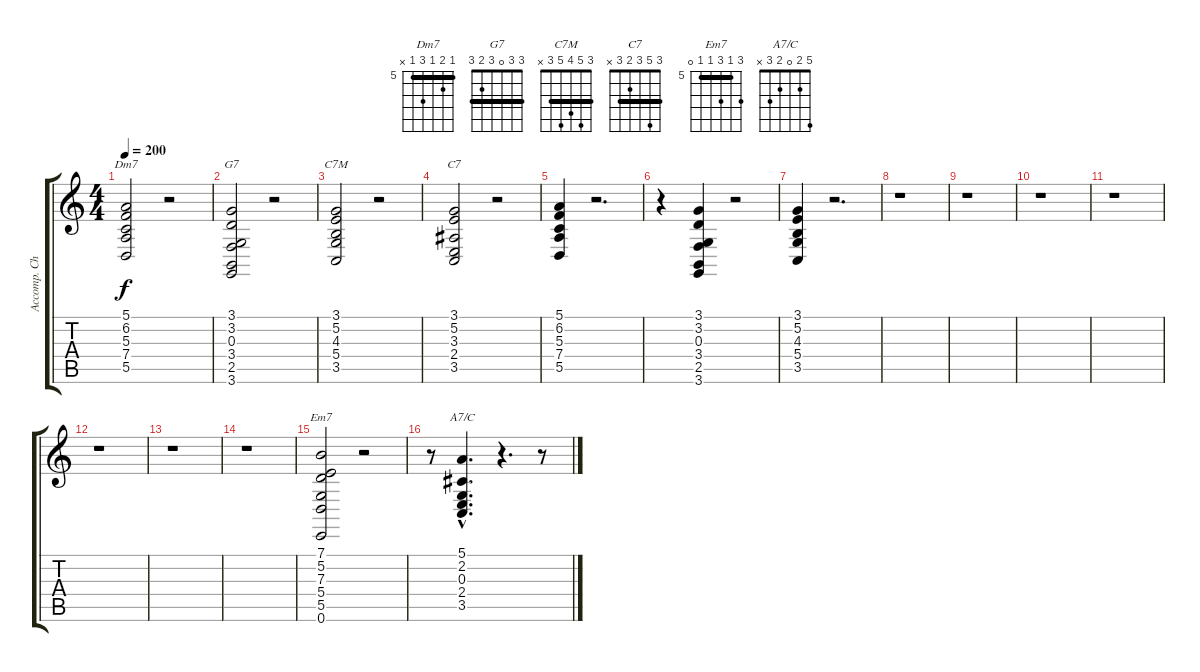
\track ("Accomp. Chords" "Accomp. Ch") {instrument acousticgrandpiano}
\staff {score tabs}
\tuning (E4 B3 G3 D3 A2 E2) {hide}
\chord ("Dm7" 5 6 5 7 5 x) {firstfret 5 barre 5}
\chord ("G7" 3 3 0 3 2 3) {barre 3}
\chord ("C7M" 3 5 4 5 3 x) {barre 3}
\chord ("C7" 3 5 3 2 3 x) {barre 3}
\chord ("Em7" 7 5 7 5 5 0) {firstfret 5 barre 5}
\chord ("A7/C" 5 2 0 2 3 x)
\ts (4 4)
\tempo 200
\clef g2
\ks aminor
(5.1 6.2 5.3 7.4 5.5).2{ch "Dm7" dy f} r.2 |
(3.1 3.2 0.3 3.4 2.5 3.6).2{ch "G7"} r.2 |
(3.1 5.2 4.3 5.4 3.5).2{ch "C7M"} r.2 |
(3.1 5.2 3.3 2.4 3.5).2{ch "C7"} r.2 |
(5.1 6.2 5.3 7.4 5.5).4 r.2{d} |
r.4 (3.1 3.2 0.3 3.4 2.5 3.6).4 r.2 |
(3.1 5.2 4.3 5.4 3.5).4 r.2{d} |
r.1 |
r.1 |
r.1 |
r.1 |
r.1 |
r.1 |
r.1 |
(7.1 5.2 7.3 5.4 5.5 0.6).2{ch "Em7"} r.2 |
r.8 (5.1{hac} 2.2{hac} 0.3{hac} 2.4{hac} 3.5{hac}).4{d ch "A7/C"} r.4{d} r.8
